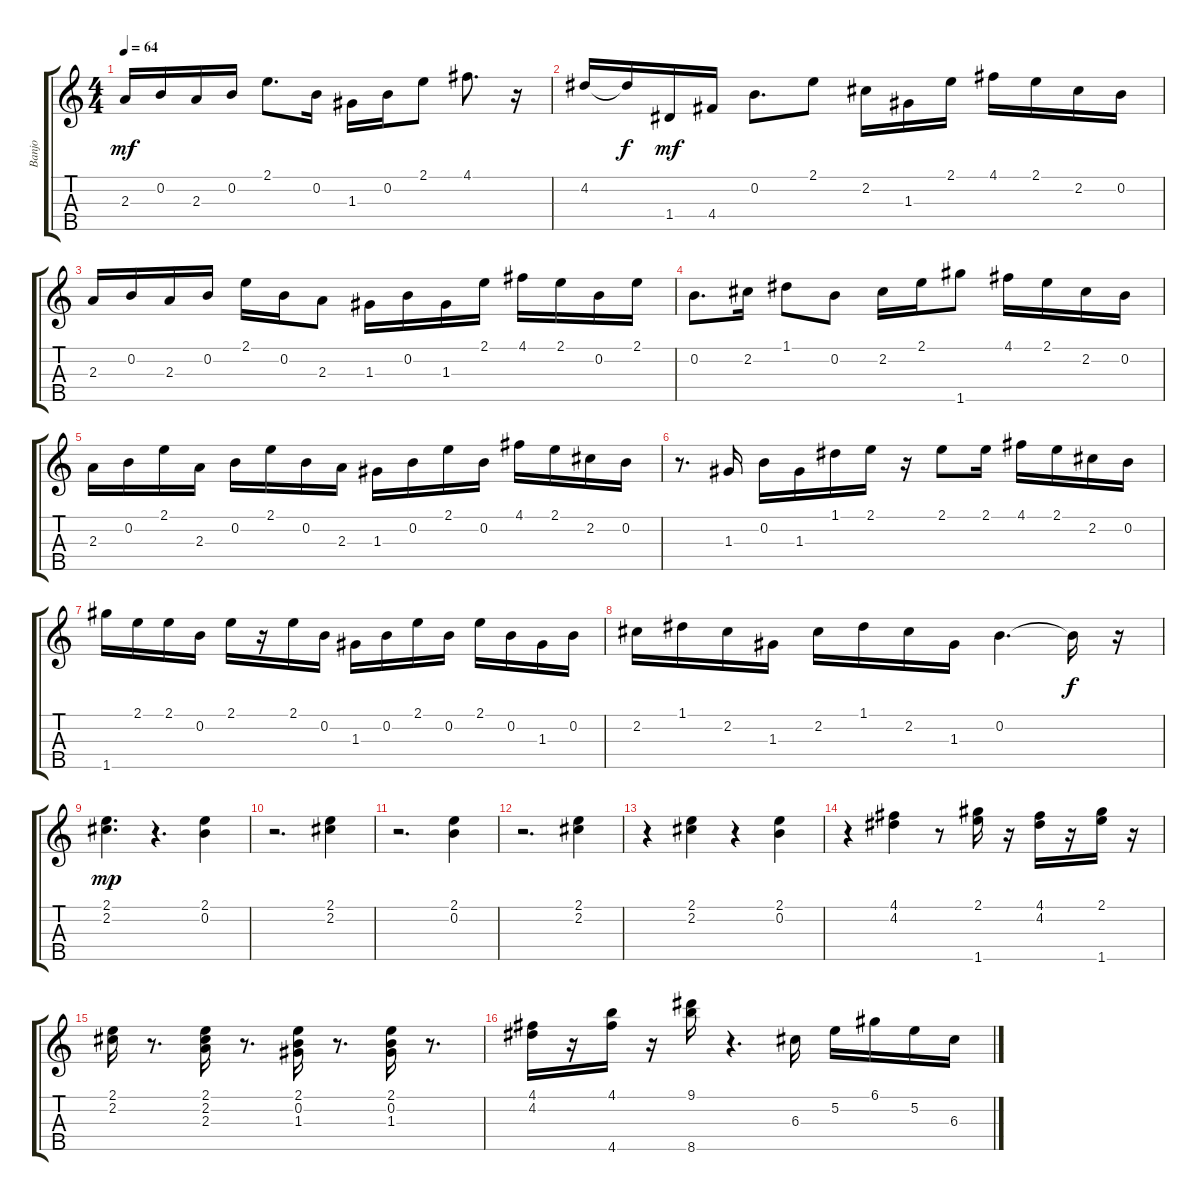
\track ("Banjo" "Banjo") {instrument banjo}
\staff {score tabs}
\tuning (D4 B3 G3 D3 G4) {hide}
\displaytranspose 12
\ts (4 4)
\tempo 64
\clef g2
\ks c
2.3.16{dy mf} 0.2.16 2.3.16 0.2.16 2.1.8{d} 0.2.16 1.3.16 0.2.16 2.1.8 4.1.8{d} r.16 |
4.2.16 4.2{t}.16{dy f} 1.4.16{dy mf} 4.4.16 0.2.8{d} 2.1.8 2.2.16 1.3.16 2.1.16 4.1.16 2.1.16 2.2.16 0.2.16 |
2.3.16 0.2.16 2.3.16 0.2.16 2.1.16 0.2.16 2.3.8 1.3.16 0.2.16 1.3.16 2.1.16 4.1.16 2.1.16 0.2.16 2.1.16 |
0.2.8{d} 2.2.16 1.1.8 0.2.8 2.2.16 2.1.16 1.5.8 4.1.16 2.1.16 2.2.16 0.2.16 |
2.3.16 0.2.16 2.1.16 2.3.16 0.2.16 2.1.16 0.2.16 2.3.16 1.3.16 0.2.16 2.1.16 0.2.16 4.1.16 2.1.16 2.2.16 0.2.16 |
r.8{d} 1.3.16 0.2.16 1.3.16 1.1.16 2.1.16 r.16 2.1.8 2.1.16 4.1.16 2.1.16 2.2.16 0.2.16 |
1.5.16 2.1.16 2.1.16 0.2.16 2.1.16 r.16 2.1.16 0.2.16 1.3.16 0.2.16 2.1.16 0.2.16 2.1.16 0.2.16 1.3.16 0.2.16 |
2.2.16 1.1.16 2.2.16 1.3.16 2.2.16 1.1.16 2.2.16 1.3.16 0.2.4{d} 0.2{t}.16{dy f} r.16 |
(2.1 2.2).4{d dy mp} r.4{d} (2.1 0.2).4 |
r.2{d} (2.1 2.2).4 |
r.2{d} (2.1 0.2).4 |
r.2{d} (2.1 2.2).4 |
r.4 (2.1 2.2).4 r.4 (2.1 0.2).4 |
r.4 (4.1 4.2).4 r.8 (2.1 1.5).16 r.16 (4.1 4.2).16 r.16 (2.1 1.5).16 r.16 |
(2.1 2.2).16 r.8{d} (2.1 2.2 2.3).16 r.8{d} (2.1 0.2 1.3).16 r.8{d} (2.1 0.2 1.3).16 r.8{d} |
(4.1 4.2).16 r.16 (4.1 4.5).16 r.16 (9.1 8.5).16 r.4{d} 6.3.16 5.2.16 6.1.16 5.2.16 6.3.16
